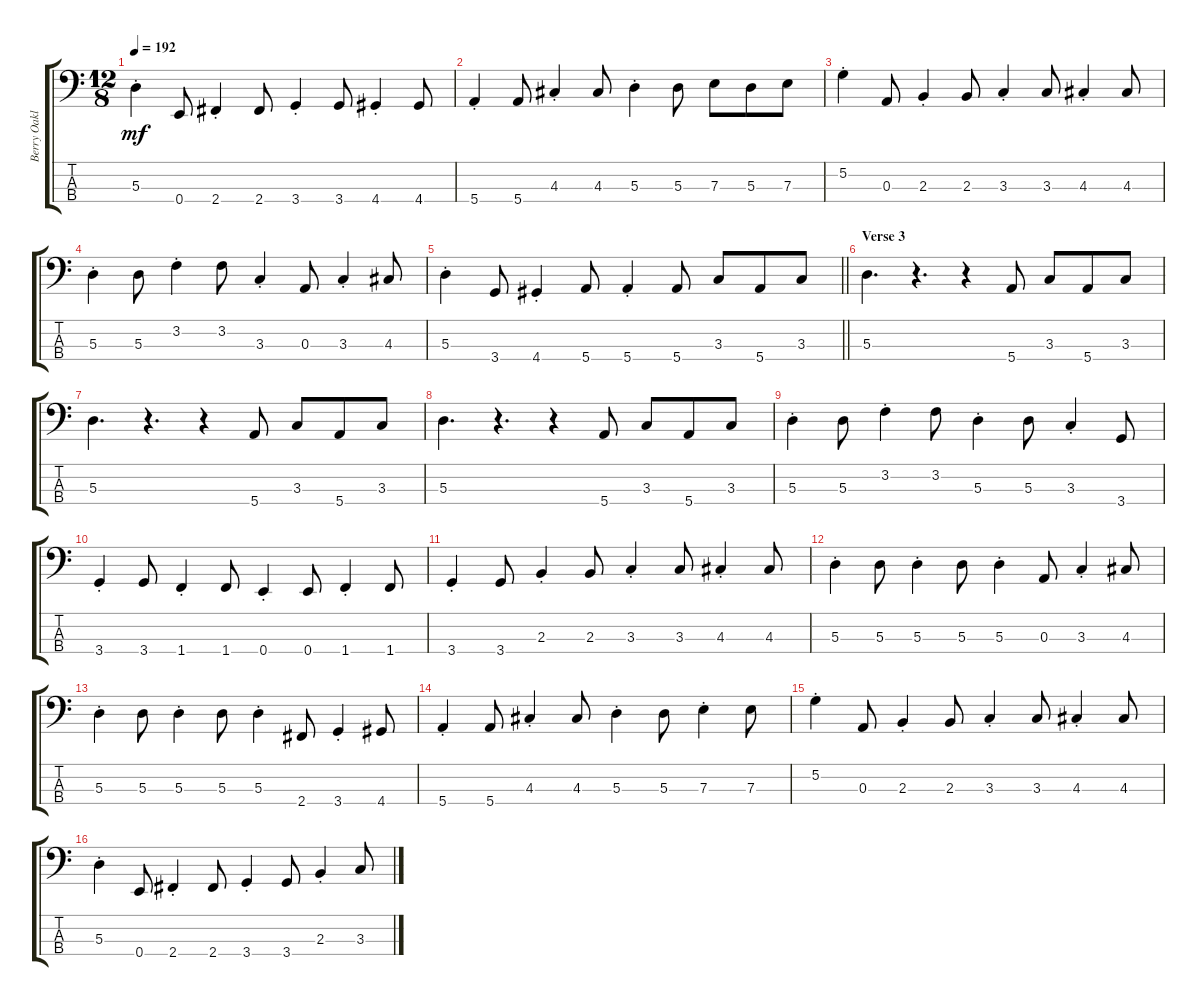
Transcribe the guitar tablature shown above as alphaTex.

\track ("Berry Oakley - Bass" "Berry Oakl") {instrument electricbassfinger}
\staff {score tabs}
\tuning (G2 D2 A1 E1) {hide}
\ts (12 8)
\tempo 192
\clef f4
\ks c
5.3{st}.4{dy mf} 0.4.8 2.4{st}.4 2.4.8 3.4{st}.4 3.4.8 4.4{st}.4 4.4.8 |
5.4{st}.4 5.4.8 4.3{st}.4 4.3.8 5.3{st}.4 5.3.8 7.3.8 5.3.8 7.3.8 |
5.2{st}.4 0.3.8 2.3{st}.4 2.3.8 3.3{st}.4 3.3.8 4.3{st}.4 4.3.8 |
5.3{st}.4 5.3.8 3.2{st}.4 3.2.8 3.3{st}.4 0.3.8 3.3{st}.4 4.3.8 |
\barLineRight lightlight
5.3{st}.4 3.4.8 4.4{st}.4 5.4.8 5.4{st}.4 5.4.8 3.3.8 5.4.8 3.3.8 |
\section ("" "Verse 3 ")
5.3.4{d} r.4{d} r.4 5.4.8 3.3.8 5.4.8 3.3.8 |
5.3.4{d} r.4{d} r.4 5.4.8 3.3.8 5.4.8 3.3.8 |
5.3.4{d} r.4{d} r.4 5.4.8 3.3.8 5.4.8 3.3.8 |
5.3{st}.4 5.3.8 3.2{st}.4 3.2.8 5.3{st}.4 5.3.8 3.3{st}.4 3.4.8 |
3.4{st}.4 3.4.8 1.4{st}.4 1.4.8 0.4{st}.4 0.4.8 1.4{st}.4 1.4.8 |
3.4{st}.4 3.4.8 2.3{st}.4 2.3.8 3.3{st}.4 3.3.8 4.3{st}.4 4.3.8 |
5.3{st}.4 5.3.8 5.3{st}.4 5.3.8 5.3{st}.4 0.3.8 3.3{st}.4 4.3.8 |
5.3{st}.4 5.3.8 5.3{st}.4 5.3.8 5.3{st}.4 2.4.8 3.4{st}.4 4.4.8 |
5.4{st}.4 5.4.8 4.3{st}.4 4.3.8 5.3{st}.4 5.3.8 7.3{st}.4 7.3.8 |
5.2{st}.4 0.3.8 2.3{st}.4 2.3.8 3.3{st}.4 3.3.8 4.3{st}.4 4.3.8 |
5.3{st}.4 0.4.8 2.4{st}.4 2.4.8 3.4{st}.4 3.4.8 2.3{st}.4 3.3.8
